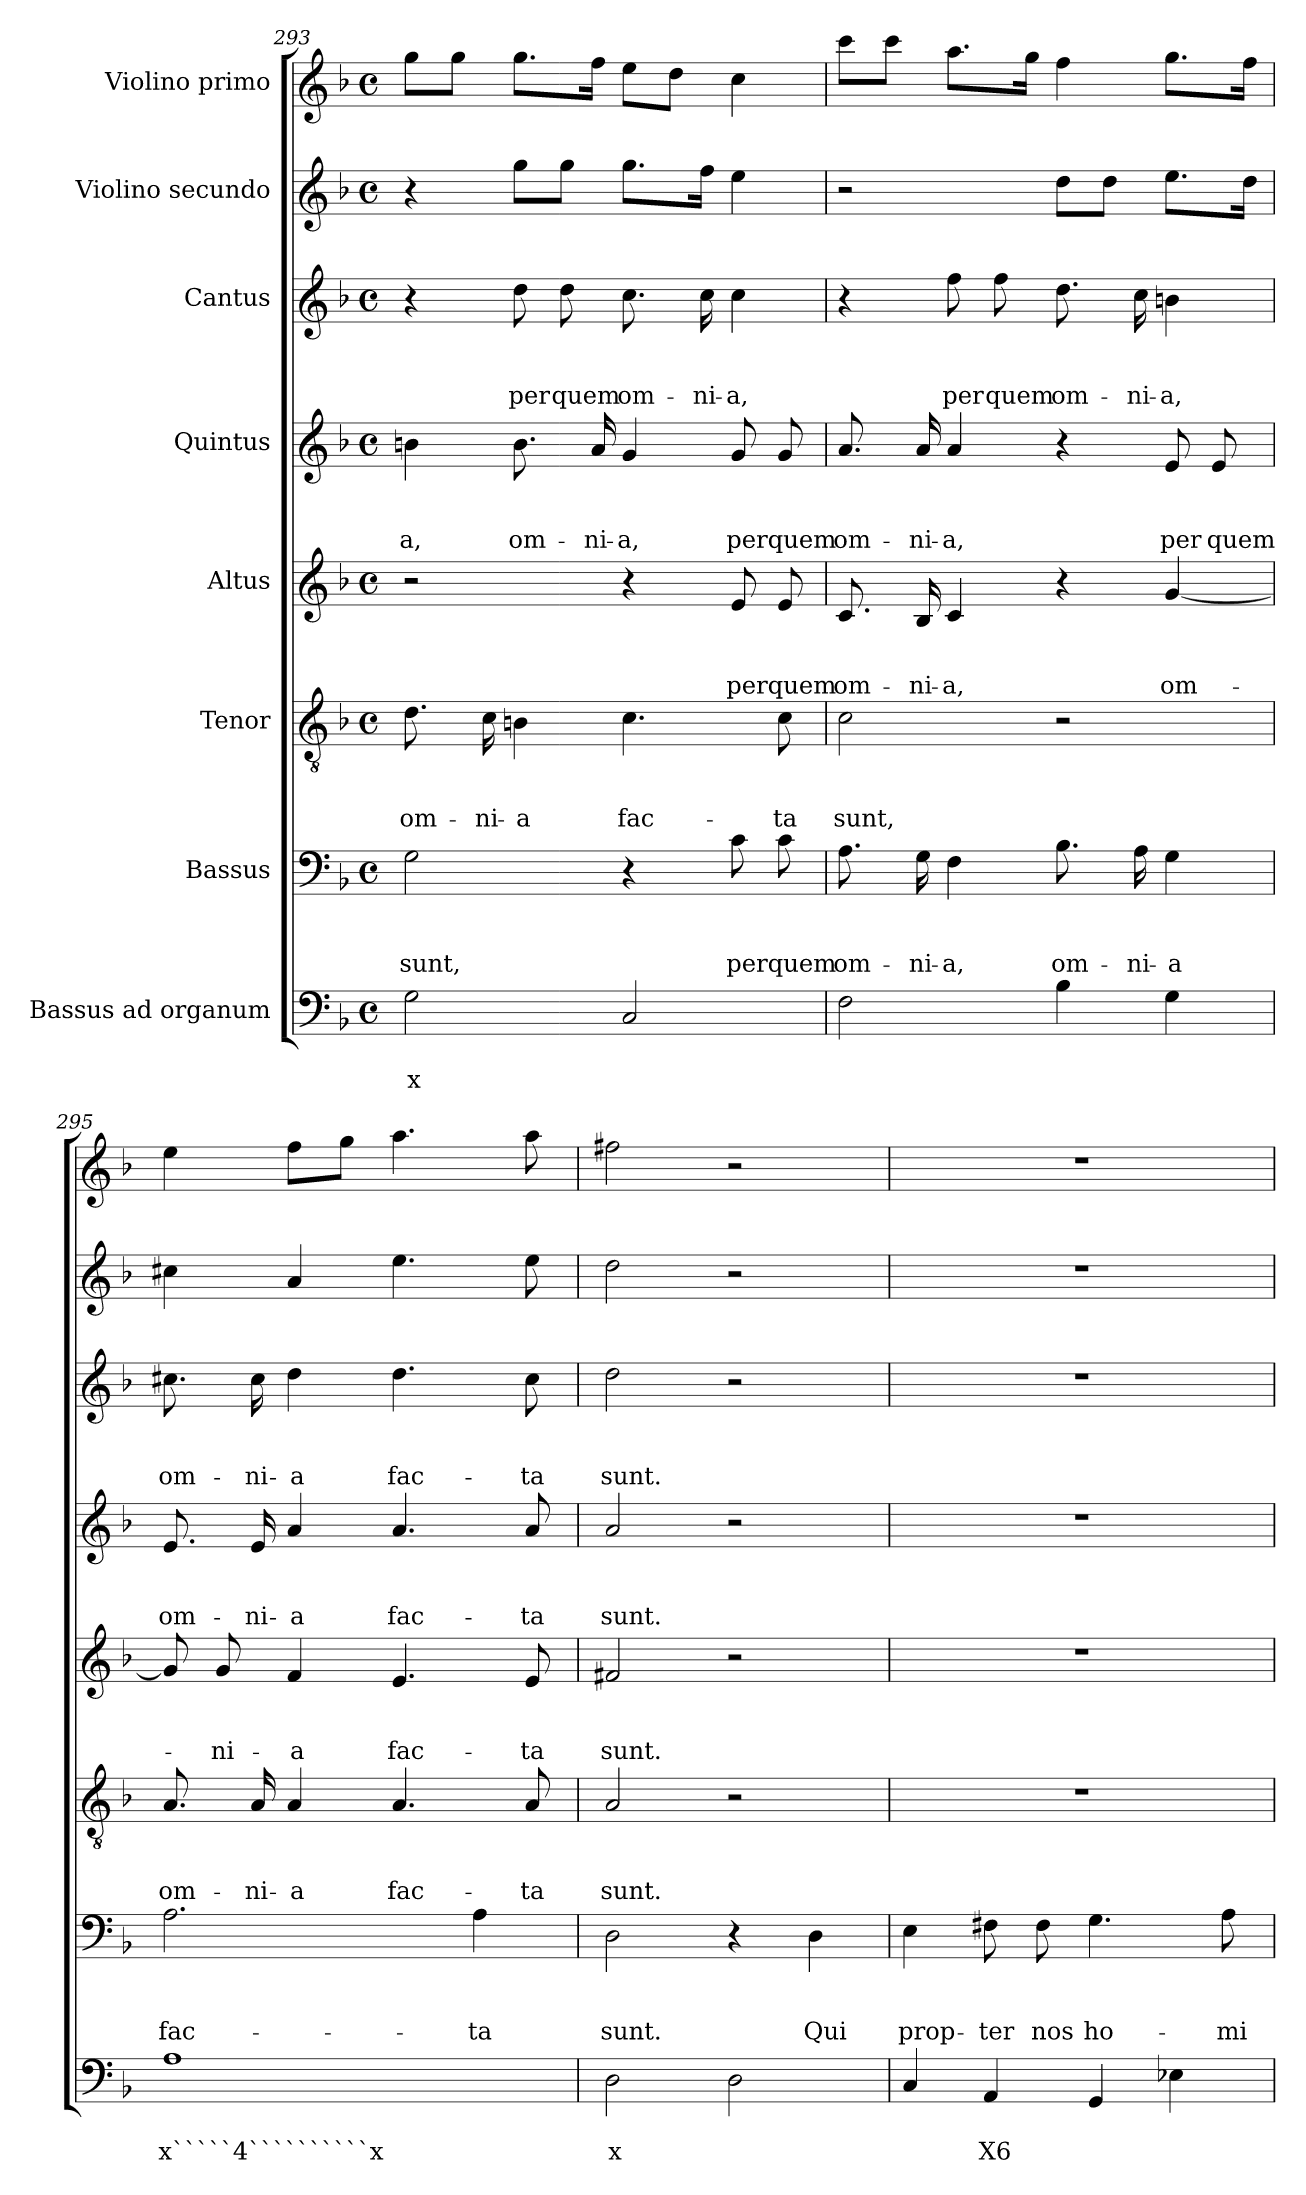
**kern	**text	**text	**kern	**text	**text	**text	**kern	**text	**text	**text	**kern	**text	**text	**text	**kern	**text	**text	**text	**kern	**text	**text	**text	**kern	**kern
*part8	*part8	*part8	*part7	*part7	*part7	*part7	*part6	*part6	*part6	*part6	*part5	*part5	*part5	*part5	*part4	*part4	*part4	*part4	*part3	*part3	*part3	*part3	*part2	*part1
*staff8	*staff8	*staff8	*staff7	*staff7	*staff7	*staff7	*staff6	*staff6	*staff6	*staff6	*staff5	*staff5	*staff5	*staff5	*staff4	*staff4	*staff4	*staff4	*staff3	*staff3	*staff3	*staff3	*staff2	*staff1
*I"Bassus ad  organum	*	*	*I"Bassus	*	*	*	*I"Tenor	*	*	*	*I"Altus	*	*	*	*I"Quintus	*	*	*	*I"Cantus	*	*	*	*I"Violino secundo	*I"Violino primo
!!LO:LB:g=z
*clefF4	*	*	*clefF4	*	*	*	*clefGv2	*	*	*	*clefG2	*	*	*	*clefG2	*	*	*	*clefG2	*	*	*	*clefG2	*clefG2
*k[b-]	*	*	*k[b-]	*	*	*	*k[b-]	*	*	*	*k[b-]	*	*	*	*k[b-]	*	*	*	*k[b-]	*	*	*	*k[b-]	*k[b-]
*F:	*	*	*F:	*	*	*	*F:	*	*	*	*F:	*	*	*	*F:	*	*	*	*F:	*	*	*	*F:	*F:
*M4/4	*	*	*M4/4	*	*	*	*M4/4	*	*	*	*M4/4	*	*	*	*M4/4	*	*	*	*M4/4	*	*	*	*M4/4	*M4/4
*met(c)	*	*	*met(c)	*	*	*	*met(c)	*	*	*	*met(c)	*	*	*	*met(c)	*	*	*	*met(c)	*	*	*	*met(c)	*met(c)
=293	=293	=293	=293	=293	=293	=293	=293	=293	=293	=293	=293	=293	=293	=293	=293	=293	=293	=293	=293	=293	=293	=293	=293	=293
!	!	!LO:LY:b	!	!	!	!LO:LY:b	!	!	!	!LO:LY:b	!	!	!	!	!	!	!	!LO:LY:b	!	!	!	!	!	!
2G\	.	x	2G\	.	.	sunt,	8.d\	.	.	om-	2r	.	.	.	4bn\	.	.	-a,	4r	.	.	.	4r	8gg\L
.	.	.	.	.	.	.	.	.	.	.	.	.	.	.	.	.	.	.	.	.	.	.	.	8gg\J
!	!	!	!	!	!	!	!	!	!	!LO:LY:b	!	!	!	!	!	!	!	!	!	!	!	!	!	!
.	.	.	.	.	.	.	16c\	.	.	-ni-	.	.	.	.	.	.	.	.	.	.	.	.	.	.
!	!	!	!	!	!	!	!	!	!	!LO:LY:b	!	!	!	!	!	!	!	!LO:LY:b	!	!	!	!LO:LY:b	!	!
.	.	.	.	.	.	.	4Bn\	.	.	-a	.	.	.	.	8.b\	.	.	om-	8dd\	.	.	per	8gg\L	8.gg\L
!	!	!	!	!	!	!	!	!	!	!	!	!	!	!	!	!	!	!	!	!	!	!LO:LY:b	!	!
.	.	.	.	.	.	.	.	.	.	.	.	.	.	.	.	.	.	.	8dd\	.	.	quem	8gg\J	.
!	!	!	!	!	!	!	!	!	!	!	!	!	!	!	!	!	!	!LO:LY:b	!	!	!	!	!	!
.	.	.	.	.	.	.	.	.	.	.	.	.	.	.	16a/	.	.	-ni-	.	.	.	.	.	16ff\Jk
!	!	!	!	!	!	!	!	!	!	!LO:LY:b	!	!	!	!	!	!	!	!LO:LY:b	!	!	!	!LO:LY:b	!	!
2C/	.	.	4r	.	.	.	4.c\	.	.	fac-	4r	.	.	.	4g/	.	.	-a,	8.cc\	.	.	om-	8.gg\L	8ee\L
.	.	.	.	.	.	.	.	.	.	.	.	.	.	.	.	.	.	.	.	.	.	.	.	8dd\J
!	!	!	!	!	!	!	!	!	!	!	!	!	!	!	!	!	!	!	!	!	!	!LO:LY:b	!	!
.	.	.	.	.	.	.	.	.	.	.	.	.	.	.	.	.	.	.	16cc\	.	.	-ni-	16ff\Jk	.
!	!	!	!	!	!	!LO:LY:b	!	!	!	!	!	!	!	!LO:LY:b	!	!	!	!LO:LY:b	!	!	!	!LO:LY:b	!	!
.	.	.	8c\	.	.	per	.	.	.	.	8e/	.	.	per	8g/	.	.	per	4cc\	.	.	-a,	4ee\	4cc\
!	!	!	!	!	!	!LO:LY:b	!	!	!	!LO:LY:b	!	!	!	!LO:LY:b	!	!	!	!LO:LY:b	!	!	!	!	!	!
.	.	.	8c\	.	.	quem	8c\	.	.	-ta	8e/	.	.	quem	8g/	.	.	quem	.	.	.	.	.	.
=294	=294	=294	=294	=294	=294	=294	=294	=294	=294	=294	=294	=294	=294	=294	=294	=294	=294	=294	=294	=294	=294	=294	=294	=294
!	!	!	!	!	!	!LO:LY:b	!	!	!	!LO:LY:b	!	!	!	!LO:LY:b	!	!	!	!LO:LY:b	!	!	!	!	!	!
2F\	.	.	8.A\	.	.	om-	2c\	.	.	sunt,	8.c/	.	.	om-	8.a/	.	.	om-	4r	.	.	.	2r	8ccc\L
.	.	.	.	.	.	.	.	.	.	.	.	.	.	.	.	.	.	.	.	.	.	.	.	8ccc\J
!	!	!	!	!	!	!LO:LY:b	!	!	!	!	!	!	!	!LO:LY:b	!	!	!	!LO:LY:b	!	!	!	!	!	!
.	.	.	16G\	.	.	-ni-	.	.	.	.	16B-/	.	.	-ni-	16a/	.	.	-ni-	.	.	.	.	.	.
!	!	!	!	!	!	!LO:LY:b	!	!	!	!	!	!	!	!LO:LY:b	!	!	!	!LO:LY:b	!	!	!	!LO:LY:b	!	!
.	.	.	4F\	.	.	-a,	.	.	.	.	4c/	.	.	-a,	4a/	.	.	-a,	8ff\	.	.	per	.	8.aa\L
!	!	!	!	!	!	!	!	!	!	!	!	!	!	!	!	!	!	!	!	!	!	!LO:LY:b	!	!
.	.	.	.	.	.	.	.	.	.	.	.	.	.	.	.	.	.	.	8ff\	.	.	quem	.	.
.	.	.	.	.	.	.	.	.	.	.	.	.	.	.	.	.	.	.	.	.	.	.	.	16gg\Jk
!	!	!	!	!	!	!LO:LY:b	!	!	!	!	!	!	!	!	!	!	!	!	!	!	!	!LO:LY:b	!	!
4B-\	.	.	8.B-\	.	.	om-	2r	.	.	.	4r	.	.	.	4r	.	.	.	8.dd\	.	.	om-	8dd\L	4ff\
.	.	.	.	.	.	.	.	.	.	.	.	.	.	.	.	.	.	.	.	.	.	.	8dd\J	.
!	!	!	!	!	!	!LO:LY:b	!	!	!	!	!	!	!	!	!	!	!	!	!	!	!	!LO:LY:b	!	!
.	.	.	16A\	.	.	-ni-	.	.	.	.	.	.	.	.	.	.	.	.	16cc\	.	.	-ni-	.	.
!	!	!	!	!	!	!LO:LY:b	!	!	!	!	!	!	!	!LO:LY:b	!	!	!	!LO:LY:b	!	!	!	!LO:LY:b	!	!
4G\	.	.	4G\	.	.	-a	.	.	.	.	[4g/	.	.	om-	8e/	.	.	per	4bn\	.	.	-a,	8.ee\L	8.gg\L
!	!	!	!	!	!	!	!	!	!	!	!	!	!	!	!	!	!	!LO:LY:b	!	!	!	!	!	!
.	.	.	.	.	.	.	.	.	.	.	.	.	.	.	8e/	.	.	quem	.	.	.	.	.	.
.	.	.	.	.	.	.	.	.	.	.	.	.	.	.	.	.	.	.	.	.	.	.	16dd\Jk	16ff\Jk
=295	=295	=295	=295	=295	=295	=295	=295	=295	=295	=295	=295	=295	=295	=295	=295	=295	=295	=295	=295	=295	=295	=295	=295	=295
!	!	!LO:LY:b	!	!	!	!LO:LY:b	!	!	!	!LO:LY:b	!	!	!	!	!	!	!	!LO:LY:b	!	!	!	!LO:LY:b	!	!
1A	.	x`````4``````````x	2.A\	.	.	fac-	8.A/	.	.	om-	8g/]	.	.	.	8.e/	.	.	om-	8.cc#X\	.	.	om-	4cc#X\	4ee\
!	!	!	!	!	!	!	!	!	!	!	!	!	!	!LO:LY:b	!	!	!	!	!	!	!	!	!	!
.	.	.	.	.	.	.	.	.	.	.	8g/	.	.	-ni-	.	.	.	.	.	.	.	.	.	.
!	!	!	!	!	!	!	!	!	!	!LO:LY:b	!	!	!	!	!	!	!	!LO:LY:b	!	!	!	!LO:LY:b	!	!
.	.	.	.	.	.	.	16A/	.	.	-ni-	.	.	.	.	16e/	.	.	-ni-	16cc#\	.	.	-ni-	.	.
!	!	!	!	!	!	!	!	!	!	!LO:LY:b	!	!	!	!LO:LY:b	!	!	!	!LO:LY:b	!	!	!	!LO:LY:b	!	!
.	.	.	.	.	.	.	4A/	.	.	-a	4f/	.	.	-a	4a/	.	.	-a	4dd\	.	.	-a	4a/	8ff\L
.	.	.	.	.	.	.	.	.	.	.	.	.	.	.	.	.	.	.	.	.	.	.	.	8gg\J
!	!	!	!	!	!	!	!	!	!	!LO:LY:b	!	!	!	!LO:LY:b	!	!	!	!LO:LY:b	!	!	!	!LO:LY:b	!	!
.	.	.	.	.	.	.	4.A/	.	.	fac-	4.e/	.	.	fac-	4.a/	.	.	fac-	4.dd\	.	.	fac-	4.ee\	4.aa\
!	!	!	!	!	!	!LO:LY:b	!	!	!	!	!	!	!	!	!	!	!	!	!	!	!	!	!	!
.	.	.	4A\	.	.	-ta	.	.	.	.	.	.	.	.	.	.	.	.	.	.	.	.	.	.
!	!	!	!	!	!	!	!	!	!	!LO:LY:b	!	!	!	!LO:LY:b	!	!	!	!LO:LY:b	!	!	!	!LO:LY:b	!	!
.	.	.	.	.	.	.	8A/	.	.	-ta	8e/	.	.	-ta	8a/	.	.	-ta	8cc#\	.	.	-ta	8ee\	8aa\
=296	=296	=296	=296	=296	=296	=296	=296	=296	=296	=296	=296	=296	=296	=296	=296	=296	=296	=296	=296	=296	=296	=296	=296	=296
!	!	!LO:LY:b	!	!	!	!LO:LY:b	!	!	!	!LO:LY:b	!	!	!	!LO:LY:b	!	!	!	!LO:LY:b	!	!	!	!LO:LY:b	!	!
2D\	.	x	2D\	.	.	sunt.	2A/	.	.	sunt.	2f#X/	.	.	sunt.	2a/	.	.	sunt.	2dd\	.	.	sunt.	2dd\	2ff#X\
2D\	.	.	4r	.	.	.	2r	.	.	.	2r	.	.	.	2r	.	.	.	2r	.	.	.	2r	2r
!	!	!	!	!	!	!LO:LY:b	!	!	!	!	!	!	!	!	!	!	!	!	!	!	!	!	!	!
.	.	.	4D\	.	.	Qui	.	.	.	.	.	.	.	.	.	.	.	.	.	.	.	.	.	.
!!LO:PB:g=z
=297	=297	=297	=297	=297	=297	=297	=297	=297	=297	=297	=297	=297	=297	=297	=297	=297	=297	=297	=297	=297	=297	=297	=297	=297
!	!	!	!	!	!	!LO:LY:b	!	!	!	!	!	!	!	!	!	!	!	!	!	!	!	!	!	!
4C/	.	.	4E\	.	.	prop-	1r	.	.	.	1r	.	.	.	1r	.	.	.	1r	.	.	.	1r	1r
!	!	!LO:LY:b	!	!	!	!LO:LY:b	!	!	!	!	!	!	!	!	!	!	!	!	!	!	!	!	!	!
4AA/	.	X6	8F#X\	.	.	-ter	.	.	.	.	.	.	.	.	.	.	.	.	.	.	.	.	.	.
!	!	!	!	!	!	!LO:LY:b	!	!	!	!	!	!	!	!	!	!	!	!	!	!	!	!	!	!
.	.	.	8F#\	.	.	nos	.	.	.	.	.	.	.	.	.	.	.	.	.	.	.	.	.	.
!	!	!	!	!	!	!LO:LY:b	!	!	!	!	!	!	!	!	!	!	!	!	!	!	!	!	!	!
4GG/	.	.	4.G\	.	.	ho-	.	.	.	.	.	.	.	.	.	.	.	.	.	.	.	.	.	.
4E-X\	.	.	.	.	.	.	.	.	.	.	.	.	.	.	.	.	.	.	.	.	.	.	.	.
!	!	!	!	!	!	!LO:LY:b	!	!	!	!	!	!	!	!	!	!	!	!	!	!	!	!	!	!
.	.	.	8A\	.	.	-mi-	.	.	.	.	.	.	.	.	.	.	.	.	.	.	.	.	.	.
=	=	=	=	=	=	=	=	=	=	=	=	=	=	=	=	=	=	=	=	=	=	=	=	=
*-	*-	*-	*-	*-	*-	*-	*-	*-	*-	*-	*-	*-	*-	*-	*-	*-	*-	*-	*-	*-	*-	*-	*-	*-
